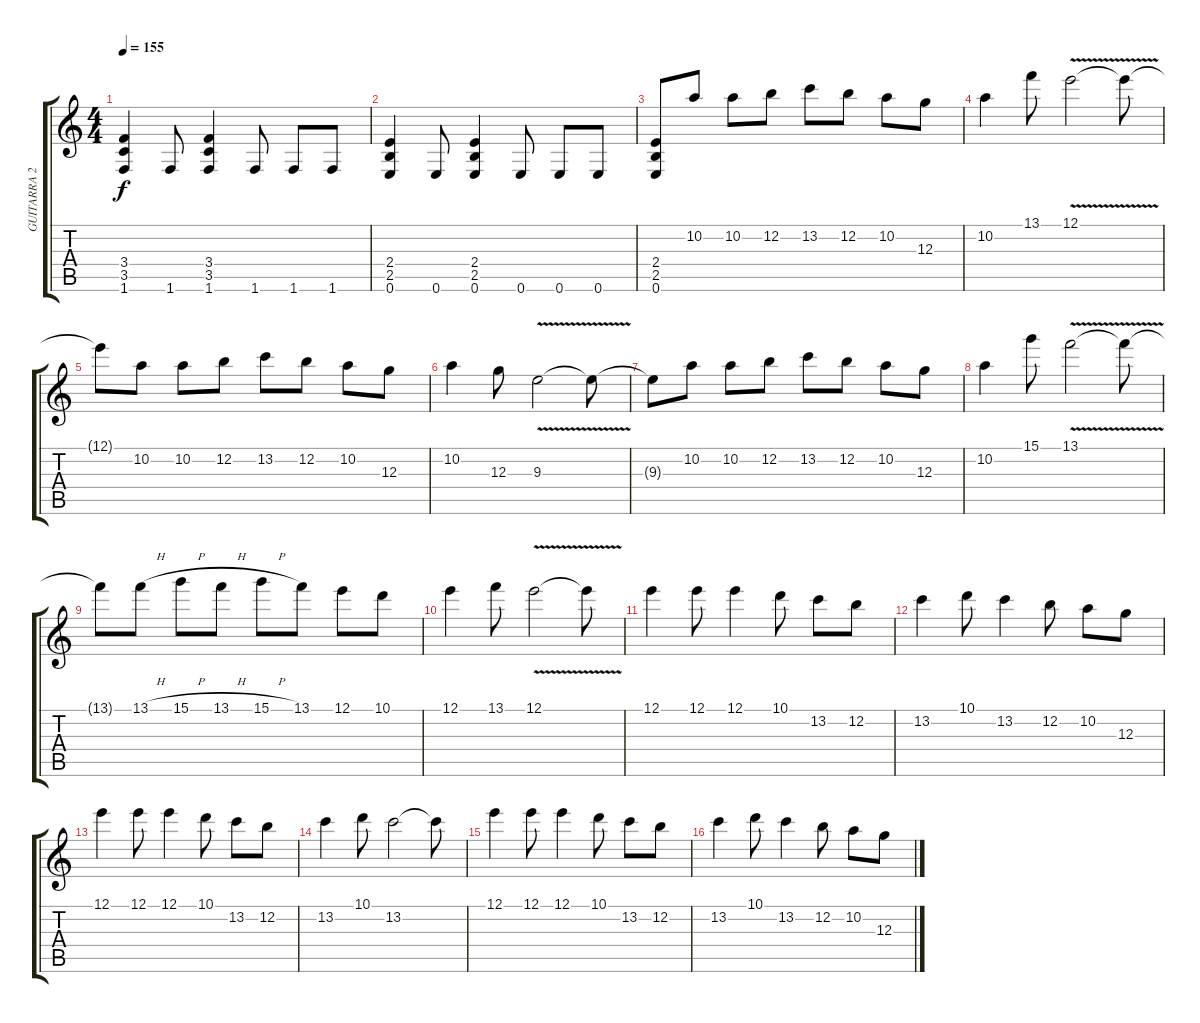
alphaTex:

\track ("GUITARRA 2" "GUITARRA 2") {instrument distortionguitar}
\staff {score tabs}
\tuning (E4 B3 G3 D3 A2 E2) {hide}
\ts (4 4)
\tempo 155
\clef g2
\ks c
(3.4 3.5 1.6).4{dy f} 1.6.8 (3.4 3.5 1.6).4 1.6.8 1.6.8 1.6.8 |
(2.4 2.5 0.6).4 0.6.8 (2.4 2.5 0.6).4 0.6.8 0.6.8 0.6.8 |
(2.4 2.5 0.6).8 10.2.8 10.2.8 12.2.8 13.2.8 12.2.8 10.2.8 12.3.8 |
10.2.4 13.1.8 12.1{v}.2 12.1{t}.8 |
12.1{t}.8 10.2.8 10.2.8 12.2.8 13.2.8 12.2.8 10.2.8 12.3.8 |
10.2.4 12.3.8 9.3{v}.2 9.3{t}.8 |
9.3{t}.8 10.2.8 10.2.8 12.2.8 13.2.8 12.2.8 10.2.8 12.3.8 |
10.2.4 15.1.8 13.1{v}.2 13.1{t}.8 |
13.1{t}.8 13.1{h}.8 15.1{h}.8 13.1{h}.8 15.1{h}.8 13.1.8 12.1.8 10.1.8 |
12.1.4 13.1.8 12.1{v}.2 12.1{t}.8 |
12.1.4 12.1.8 12.1.4 10.1.8 13.2.8 12.2.8 |
13.2.4 10.1.8 13.2.4 12.2.8 10.2.8 12.3.8 |
12.1.4 12.1.8 12.1.4 10.1.8 13.2.8 12.2.8 |
13.2.4 10.1.8 13.2.2 13.2{t}.8 |
12.1.4 12.1.8 12.1.4 10.1.8 13.2.8 12.2.8 |
13.2.4 10.1.8 13.2.4 12.2.8 10.2.8 12.3.8
